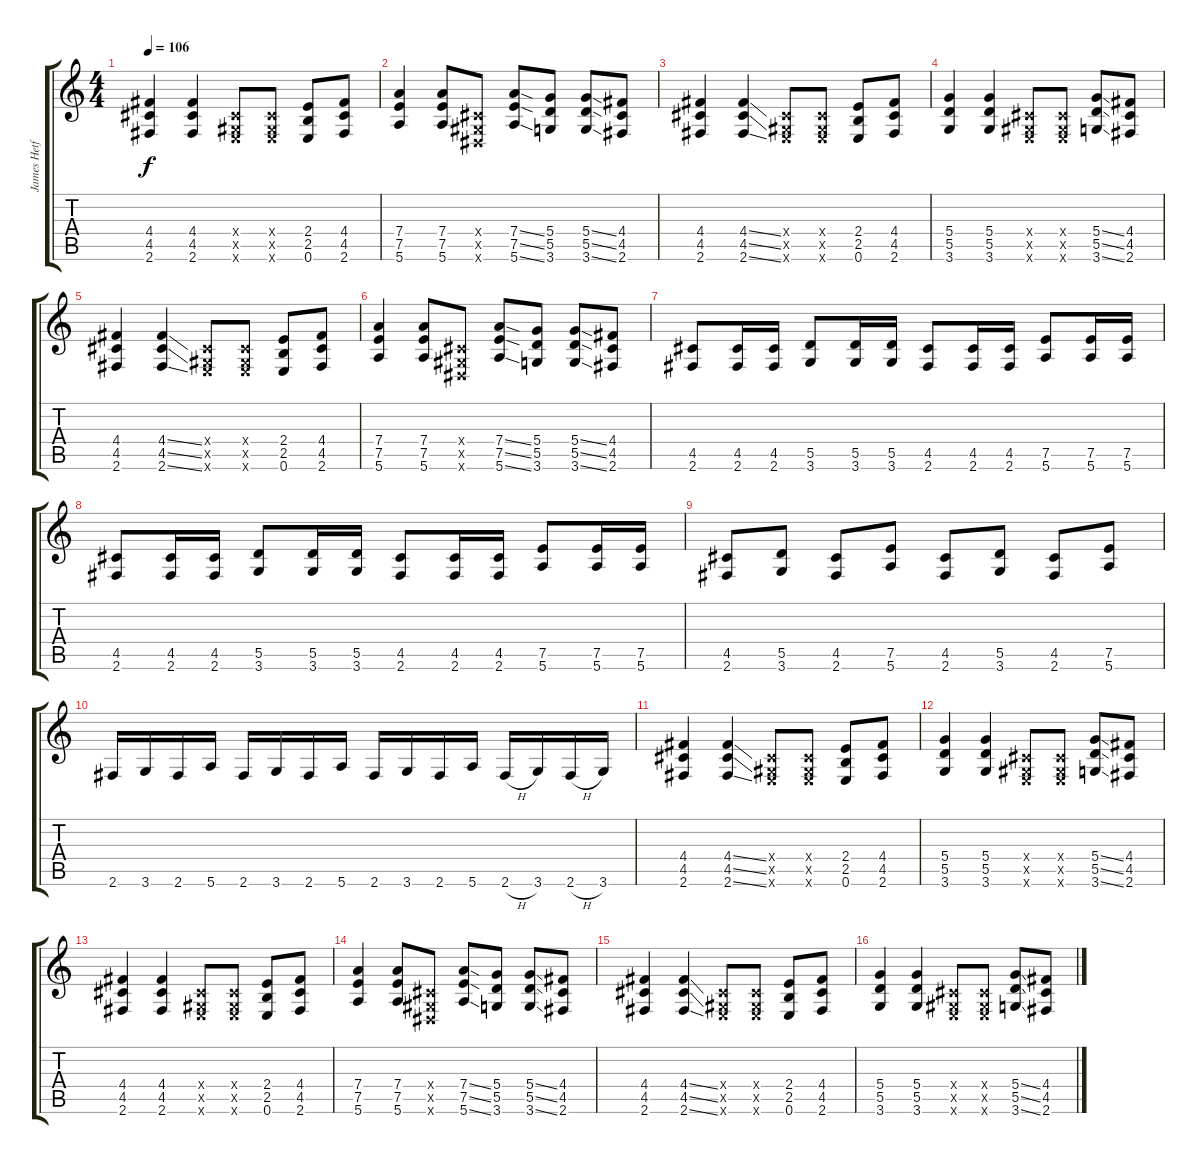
\track ("James Hetfield [Rythm Guitar]" "James Hetf") {instrument distortionguitar}
\staff {score tabs}
\tuning (E4 B3 G3 D3 A2 E2) {hide}
\ts (4 4)
\tempo 106
\clef g2
\ks c
(4.4 4.5 2.6).4{dy f} (4.4 4.5 2.6).4 (-1.4{x} -1.5{x} 0.6{x}).8 (-1.4{x} -1.5{x} 0.6{x}).8 (2.4 2.5 0.6).8 (4.4 4.5 2.6).8 |
(7.4 7.5 5.6).4 (7.4 7.5 5.6).8 (-1.4{x} -1.5{x} -1.6{x}).8 (7.4{ss} 7.5{ss} 5.6{ss}).8 (5.4 5.5 3.6).8 (5.4{ss} 5.5{ss} 3.6{ss}).8 (4.4 4.5 2.6).8 |
(4.4 4.5 2.6).4 (4.4{ss} 4.5{ss} 2.6{ss}).4 (-1.4{x} -1.5{x} 0.6{x}).8 (-1.4{x} -1.5{x} 0.6{x}).8 (2.4 2.5 0.6).8 (4.4 4.5 2.6).8 |
(5.4 5.5 3.6).4 (5.4 5.5 3.6).4 (-1.4{x} -1.5{x} 0.6{x}).8 (-1.4{x} -1.5{x} 0.6{x}).8 (5.4{ss} 5.5{ss} 3.6{ss}).8 (4.4 4.5 2.6).8 |
(4.4 4.5 2.6).4 (4.4{ss} 4.5{ss} 2.6{ss}).4 (-1.4{x} -1.5{x} 0.6{x}).8 (-1.4{x} -1.5{x} 0.6{x}).8 (2.4 2.5 0.6).8 (4.4 4.5 2.6).8 |
(7.4 7.5 5.6).4 (7.4 7.5 5.6).8 (-1.4{x} -1.5{x} -1.6{x}).8 (7.4{ss} 7.5{ss} 5.6{ss}).8 (5.4 5.5 3.6).8 (5.4{ss} 5.5{ss} 3.6{ss}).8 (4.4 4.5 2.6).8 |
(4.5 2.6).8 (4.5 2.6).16 (4.5 2.6).16 (5.5 3.6).8 (5.5 3.6).16 (5.5 3.6).16 (4.5 2.6).8 (4.5 2.6).16 (4.5 2.6).16 (7.5 5.6).8 (7.5 5.6).16 (7.5 5.6).16 |
(4.5 2.6).8 (4.5 2.6).16 (4.5 2.6).16 (5.5 3.6).8 (5.5 3.6).16 (5.5 3.6).16 (4.5 2.6).8 (4.5 2.6).16 (4.5 2.6).16 (7.5 5.6).8 (7.5 5.6).16 (7.5 5.6).16 |
(4.5 2.6).8 (5.5 3.6).8 (4.5 2.6).8 (7.5 5.6).8 (4.5 2.6).8 (5.5 3.6).8 (4.5 2.6).8 (7.5 5.6).8 |
2.6.16 3.6.16 2.6.16 5.6.16 2.6.16 3.6.16 2.6.16 5.6.16 2.6.16 3.6.16 2.6.16 5.6.16 2.6{h}.16 3.6.16 2.6{h}.16 3.6.16 |
(4.4 4.5 2.6).4 (4.4{ss} 4.5{ss} 2.6{ss}).4 (-1.4{x} -1.5{x} 0.6{x}).8 (-1.4{x} -1.5{x} 0.6{x}).8 (2.4 2.5 0.6).8 (4.4 4.5 2.6).8 |
(5.4 5.5 3.6).4 (5.4 5.5 3.6).4 (-1.4{x} -1.5{x} 0.6{x}).8 (-1.4{x} -1.5{x} 0.6{x}).8 (5.4{ss} 5.5{ss} 3.6{ss}).8 (4.4 4.5 2.6).8 |
(4.4 4.5 2.6).4 (4.4 4.5 2.6).4 (-1.4{x} -1.5{x} 0.6{x}).8 (-1.4{x} -1.5{x} 0.6{x}).8 (2.4 2.5 0.6).8 (4.4 4.5 2.6).8 |
(7.4 7.5 5.6).4 (7.4 7.5 5.6).8 (-1.4{x} -1.5{x} -1.6{x}).8 (7.4{ss} 7.5{ss} 5.6{ss}).8 (5.4 5.5 3.6).8 (5.4{ss} 5.5{ss} 3.6{ss}).8 (4.4 4.5 2.6).8 |
(4.4 4.5 2.6).4 (4.4{ss} 4.5{ss} 2.6{ss}).4 (-1.4{x} -1.5{x} 0.6{x}).8 (-1.4{x} -1.5{x} 0.6{x}).8 (2.4 2.5 0.6).8 (4.4 4.5 2.6).8 |
(5.4 5.5 3.6).4 (5.4 5.5 3.6).4 (-1.4{x} -1.5{x} 0.6{x}).8 (-1.4{x} -1.5{x} 0.6{x}).8 (5.4{ss} 5.5{ss} 3.6{ss}).8 (4.4 4.5 2.6).8
